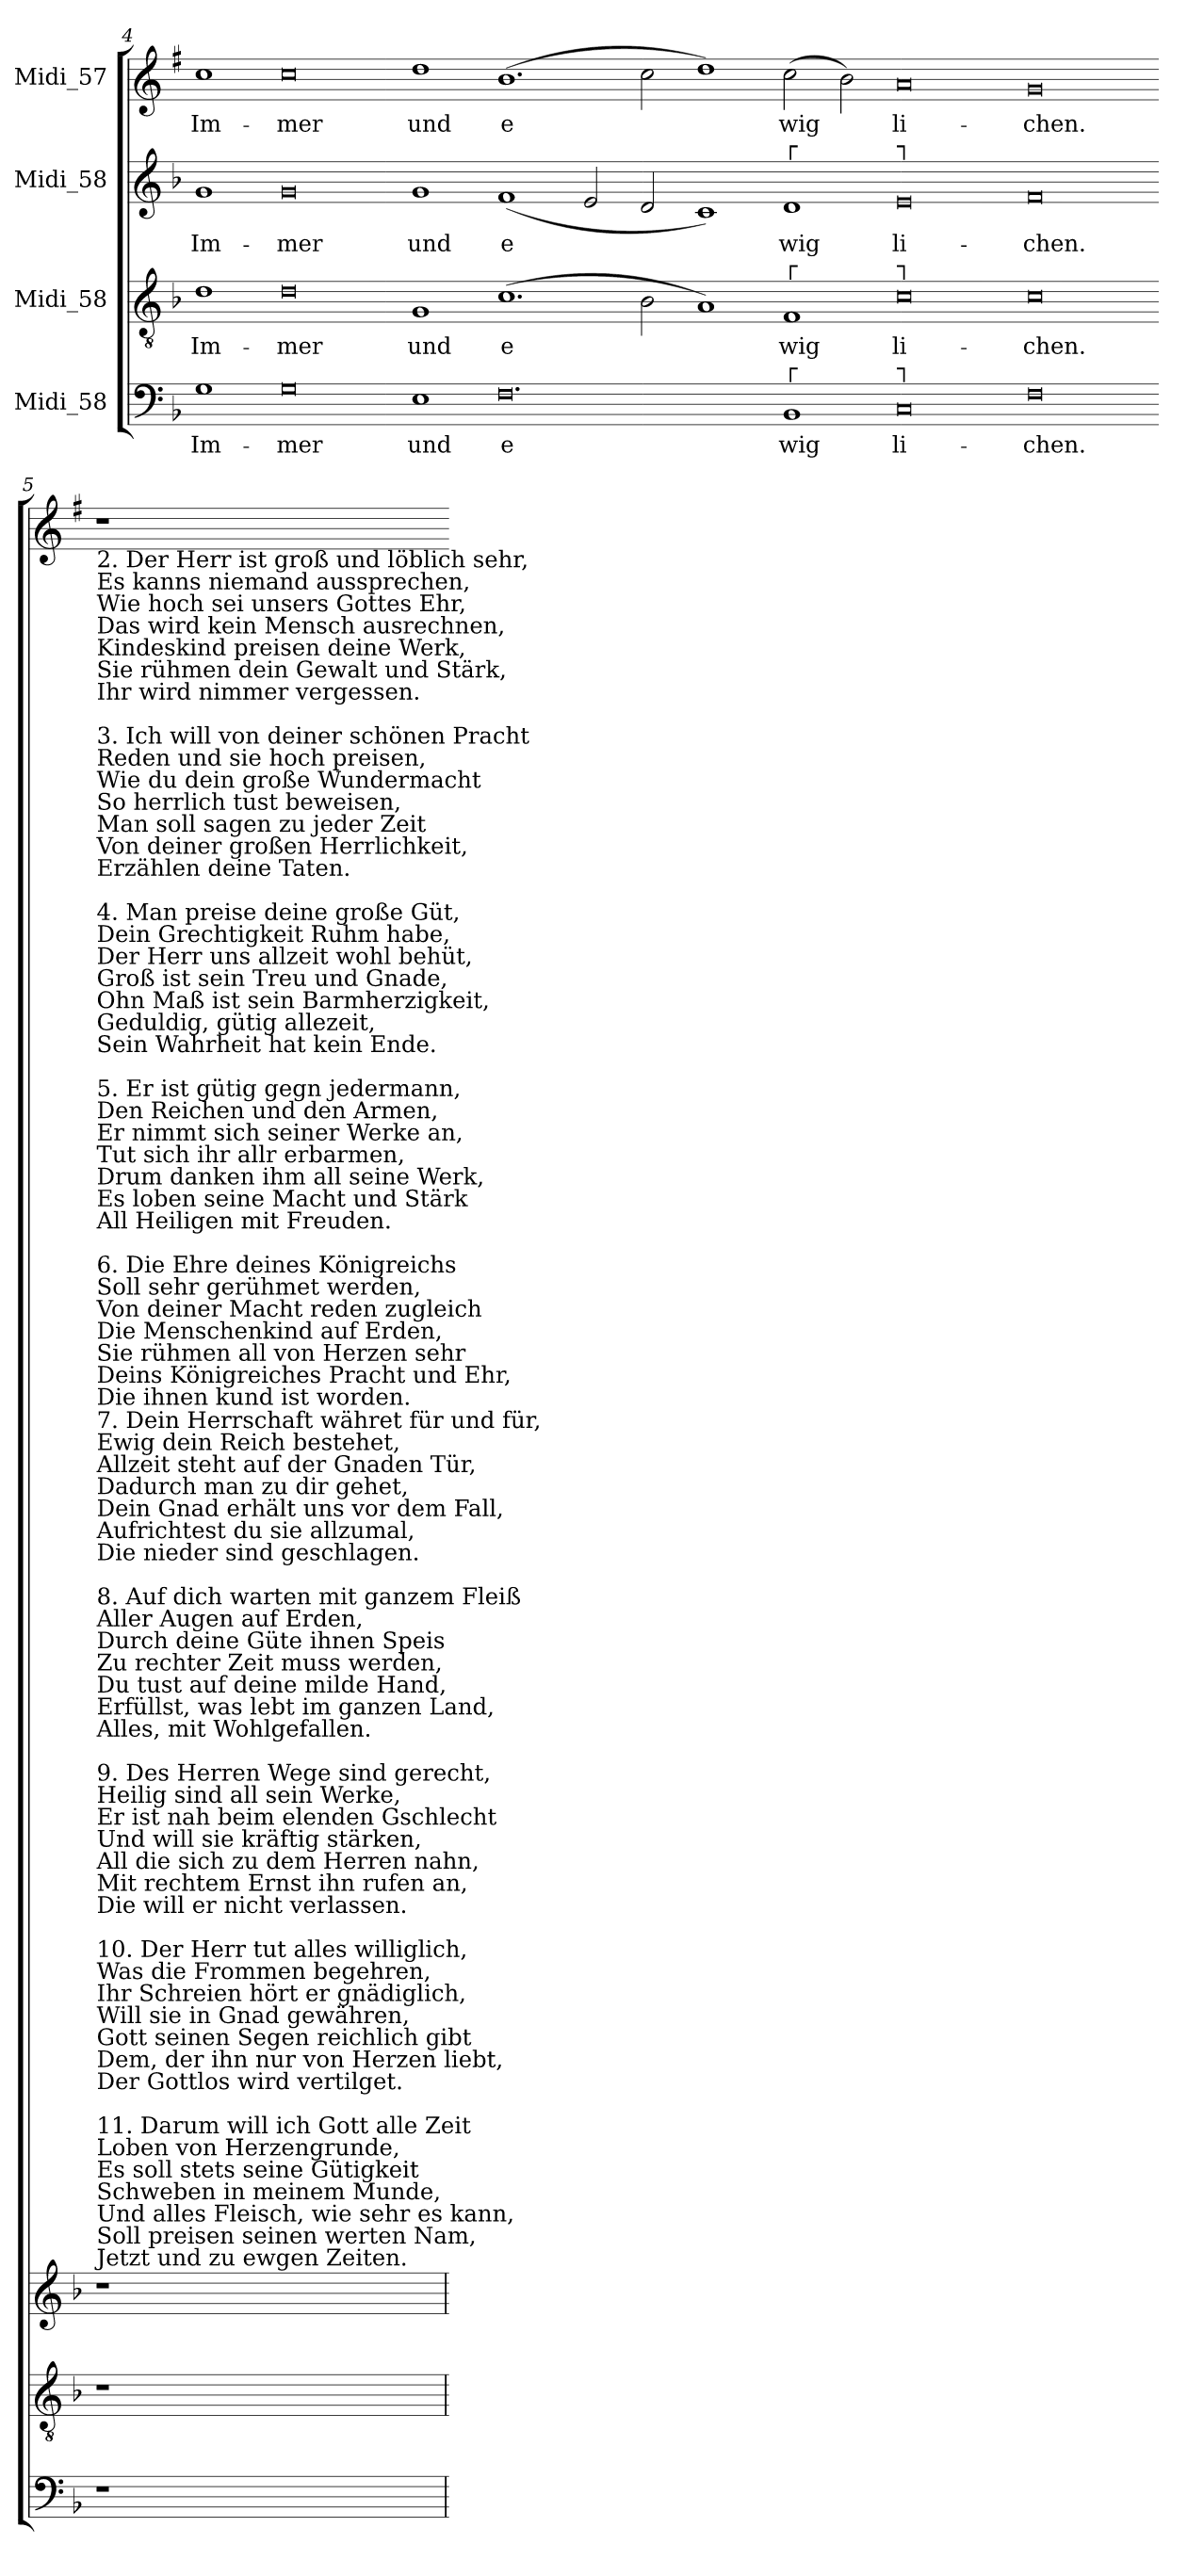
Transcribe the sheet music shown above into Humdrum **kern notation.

**kern	**text	**kern	**text	**kern	**text	**kern	**text
*part4	*part4	*part3	*part3	*part2	*part2	*part1	*part1
*staff4	*staff4	*staff3	*staff3	*staff2	*staff2	*staff1	*staff1
*I"Midi_58	*	*I"Midi_58	*	*I"Midi_58	*	*I"Midi_57	*
*clefF4	*	*clefGv2	*	*clefG2	*	*clefG2	*
*	*	*	*	*	*	*ITrd1c2	*
*k[b-]	*	*k[b-]	*	*k[b-]	*	*k[b-]	*
*F:	*	*F:	*	*F:	*	*F:	*
=4	=4	=4	=4	=4	=4	=4	=4
!	!LO:LY:b	!	!LO:LY:b	!	!LO:LY:b	!	!LO:LY:b
1G	Im-	1d	Im-	1g	Im-	1b-	Im-
!	!LO:LY:b	!	!LO:LY:b	!	!LO:LY:b	!	!LO:LY:b
0G	-mer	0d	-mer	0g	-mer	0b-	-mer
!	!LO:LY:b	!	!LO:LY:b	!	!LO:LY:b	!	!LO:LY:b
1E	und	1G	und	1g	und	1cc	und
!	!LO:LY:b	!	!LO:LY:b	!	!LO:LY:b	!	!LO:LY:b
0.F	e	(>1.c	e	(<1f	e	(>1.a	e
.	.	.	.	2e	.	.	.
.	.	2B-	.	2d	.	2b-	.
.	.	1A)	.	1c)	.	1cc)	.
!	!	!	!	!LO:TX:a:t=┌	!	!	!
!	!	!LO:TX:a:t=┌	!	!	!	!	!
!LO:TX:a:t=┌	!	!	!	!	!	!	!
!	!LO:LY:b	!	!LO:LY:b	!	!LO:LY:b	!	!LO:LY:b
1BB-	wig	1F	wig	1d	wig	(>2b-	wig
.	.	.	.	.	.	2a)	.
!	!	!	!	!LO:TX:a:t=┐	!	!	!
!	!	!LO:TX:a:t=┐	!	!	!	!	!
!LO:TX:a:t=┐	!	!	!	!	!	!	!
!	!LO:LY:b	!	!LO:LY:b	!	!LO:LY:b	!	!LO:LY:b
0C	li-	0c	li-	0e	li-	0g	li-
!	!LO:LY:b	!	!LO:LY:b	!	!LO:LY:b	!	!LO:LY:b
0F	-chen.	0c	-chen.	0f	-chen.	0f	-chen.
!!LO:LB:g=z
=5-	=5-	=5-	=5-	=5-	=5-	=5-	=5-
!	!	!	!	!	!	!LO:TX:b:t=2. Der Herr ist groß und löblich sehr,\nEs kanns niemand aussprechen,\nWie hoch sei unsers Gottes Ehr,\nDas wird kein Mensch ausrechnen,\nKindeskind preisen deine Werk,\nSie rühmen dein Gewalt und Stärk,\nIhr wird nimmer vergessen.\n\n3. Ich will von deiner schönen Pracht\nReden und sie hoch preisen,\nWie du dein große Wundermacht\nSo herrlich tust beweisen,\nMan soll sagen zu jeder Zeit\nVon deiner großen Herrlichkeit,\nErzählen deine Taten.\n\n4. Man preise deine große Güt,\nDein Grechtigkeit Ruhm habe,\nDer Herr uns allzeit wohl behüt,\nGroß ist sein Treu und Gnade,\nOhn Maß ist sein Barmherzigkeit,\nGeduldig, gütig allezeit,\nSein Wahrheit hat kein Ende.\n\n5. Er ist gütig gegn jedermann,\nDen Reichen und den Armen,\nEr nimmt sich seiner Werke an,\nTut sich ihr allr erbarmen,\nDrum danken ihm all seine Werk,\nEs loben seine Macht und Stärk\nAll Heiligen mit Freuden.\n\n6. Die Ehre deines Königreichs\nSoll sehr gerühmet werden,\nVon deiner Macht reden zugleich\nDie Menschenkind auf Erden,\nSie rühmen all von Herzen sehr\nDeins Königreiches Pracht und Ehr,\nDie ihnen kund ist worden.	!
!	!	!	!	!	!	!LO:TX:b:t=7. Dein Herrschaft währet für und für,\nEwig dein Reich bestehet,\nAllzeit steht auf der Gnaden Tür,\nDadurch man zu dir gehet,\nDein Gnad erhält uns vor dem Fall,\nAufrichtest du sie allzumal,\nDie nieder sind geschlagen.\n\n8. Auf dich warten mit ganzem Fleiß\nAller Augen auf Erden,\nDurch deine Güte ihnen Speis\nZu rechter Zeit muss werden,\nDu tust auf deine milde Hand,\nErfüllst, was lebt im ganzen Land,\nAlles, mit Wohlgefallen.\n\n9. Des Herren Wege sind gerecht,\nHeilig sind all sein Werke,\nEr ist nah beim elenden Gschlecht\nUnd will sie kräftig stärken,\nAll die sich zu dem Herren nahn,\nMit rechtem Ernst ihn rufen an,\nDie will er nicht verlassen.\n\n10. Der Herr tut alles williglich,\nWas die Frommen begehren,\nIhr Schreien hört er gnädiglich,\nWill sie in Gnad gewähren,\nGott seinen Segen reichlich gibt\nDem, der ihn nur von Herzen liebt,\nDer Gottlos wird vertilget.\n\n11. Darum will ich Gott alle Zeit\nLoben von Herzengrunde,\nEs soll stets seine Gütigkeit\nSchweben in meinem Munde,\nUnd alles Fleisch, wie sehr es kann,\nSoll preisen seinen werten Nam,\nJetzt und zu ewgen Zeiten.	!
1r	.	1r	.	1r	.	1r	.
=	=-	=	=-	=	=-	=-	=-
*-	*-	*-	*-	*-	*-	*-	*-
